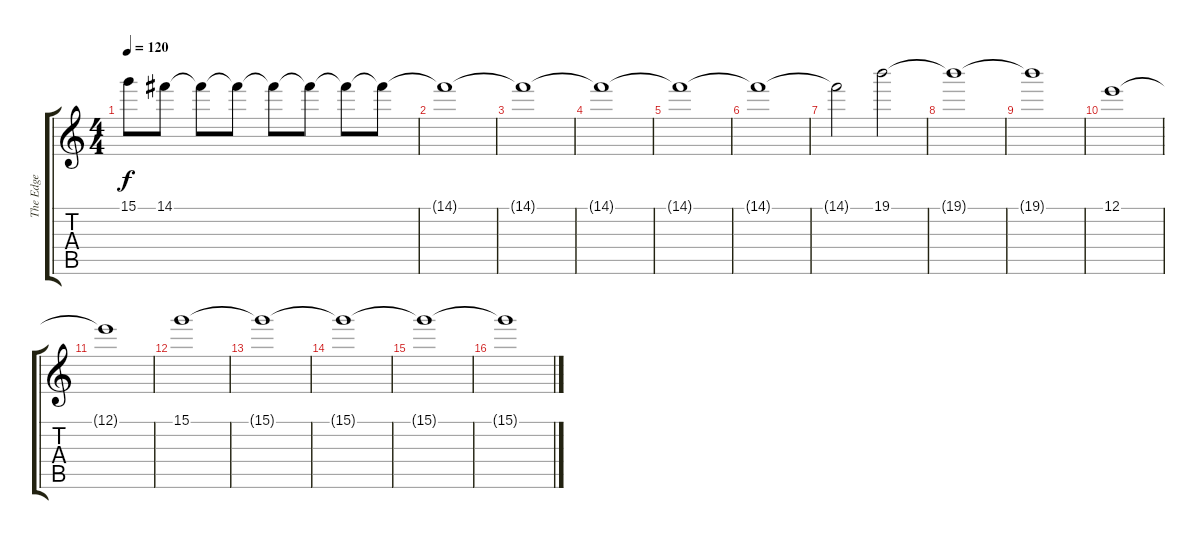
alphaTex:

\track ("The Edge" "The Edge") {instrument overdrivenguitar}
\staff {score tabs}
\tuning (E4 B3 G3 D3 A2 E2) {hide}
\ts (4 4)
\tempo 120
\clef g2
\ks c
15.1.8{dy f} 14.1.8 14.1{t}.8 14.1{t}.8 14.1{t}.8 14.1{t}.8 14.1{t}.8 14.1{t}.8 |
14.1{t}.1 |
14.1{t}.1 |
14.1{t}.1 |
14.1{t}.1 |
14.1{t}.1 |
14.1{t}.2 19.1.2 |
19.1{t}.1 |
19.1{t}.1 |
12.1.1 |
12.1{t}.1 |
15.1.1 |
15.1{t}.1 |
15.1{t}.1 |
15.1{t}.1 |
15.1{t}.1
